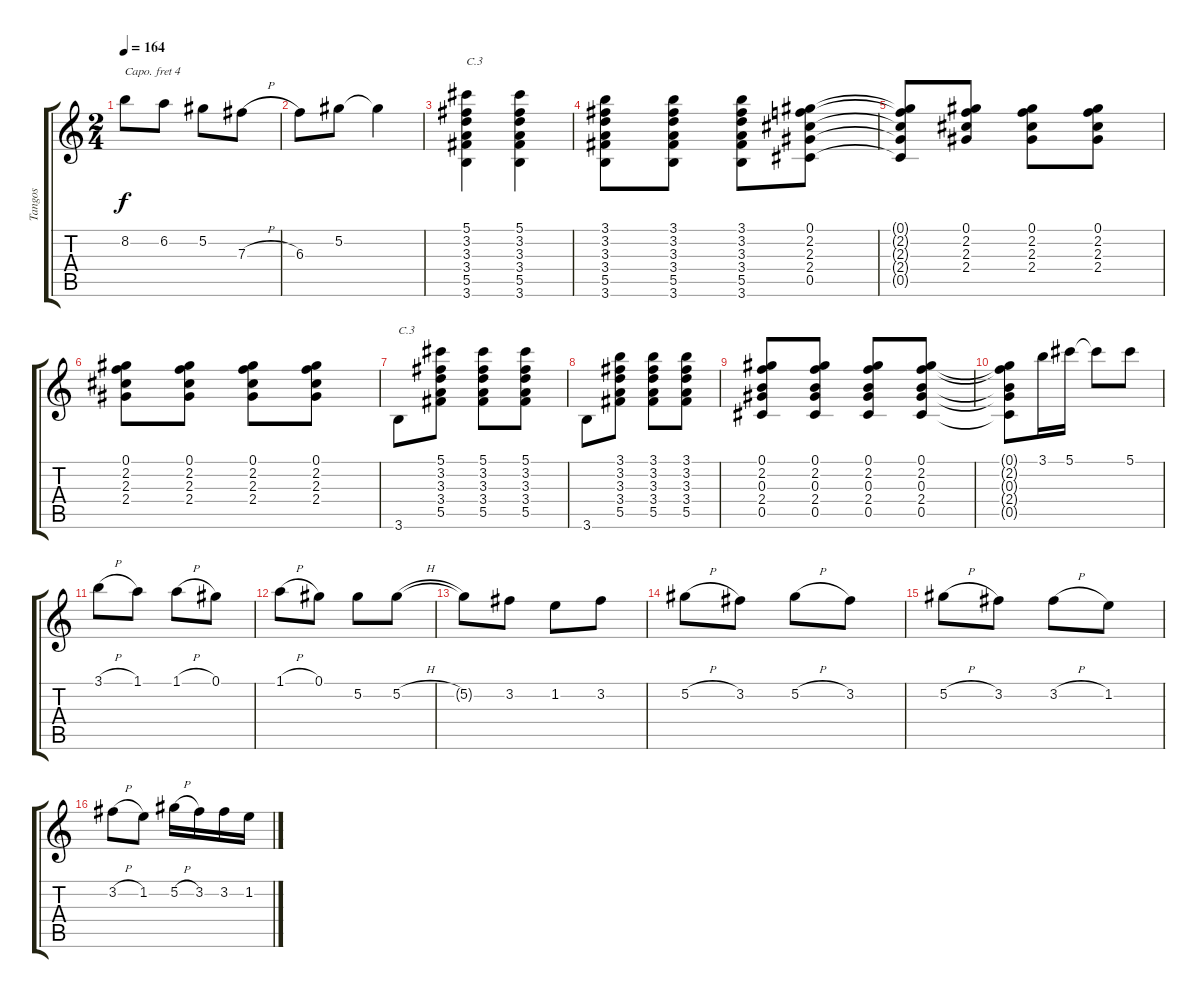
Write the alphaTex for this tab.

\track ("Tangos" "Tangos") {instrument acousticguitarnylon}
\staff {score tabs}
\capo 4
\tuning (E4 B3 G3 D3 A2 E2) {hide}
\ts (2 4)
\tempo 164
\clef g2
\ks c
8.2{t}.8{dy f} 6.2.8 5.2.8 7.3{h}.8 |
6.3.8 5.2.8 5.2{t}.4 |
(5.1 3.2 3.3 3.4 5.5 3.6).4{txt "C.3"} (5.1 3.2 3.3 3.4 5.5 3.6).4 |
(3.1 3.2 3.3 3.4 5.5 3.6).8 (3.1 3.2 3.3 3.4 5.5 3.6).8 (3.1 3.2 3.3 3.4 5.5 3.6).8 (0.1 2.2 2.3 2.4 0.5).8 |
(0.1{t} 2.2{t} 2.3{t} 2.4{t} 0.5{t}).8 (0.1 2.2 2.3 2.4).8 (0.1 2.2 2.3 2.4).8 (0.1 2.2 2.3 2.4).8 |
(0.1 2.2 2.3 2.4).8 (0.1 2.2 2.3 2.4).8 (0.1 2.2 2.3 2.4).8 (0.1 2.2 2.3 2.4).8 |
3.6.8{txt "C.3"} (5.1 3.2 3.3 3.4 5.5).8 (5.1 3.2 3.3 3.4 5.5).8 (5.1 3.2 3.3 3.4 5.5).8 |
3.6.8 (3.1 3.2 3.3 3.4 5.5).8 (3.1 3.2 3.3 3.4 5.5).8 (3.1 3.2 3.3 3.4 5.5).8 |
(0.1 2.2 0.3 2.4 0.5).8 (0.1 2.2 0.3 2.4 0.5).8 (0.1 2.2 0.3 2.4 0.5).8 (0.1 2.2 0.3 2.4 0.5).8 |
(0.1{t} 2.2{t} 0.3{t} 2.4{t} 0.5{t}).8 3.1.16 5.1.16 5.1{t}.8 5.1.8 |
3.1{h}.8 1.1.8 1.1{h}.8 0.1.8 |
1.1{h}.8 0.1.8 5.2.8 5.2{h}.8 |
5.2{t}.8 3.2.8 1.2.8 3.2.8 |
5.2{h}.8 3.2.8 5.2{h}.8 3.2.8 |
5.2{h}.8 3.2.8 3.2{h}.8 1.2.8 |
3.2{h}.8 1.2.8 5.2{h}.16 3.2.16 3.2.16 1.2.16
